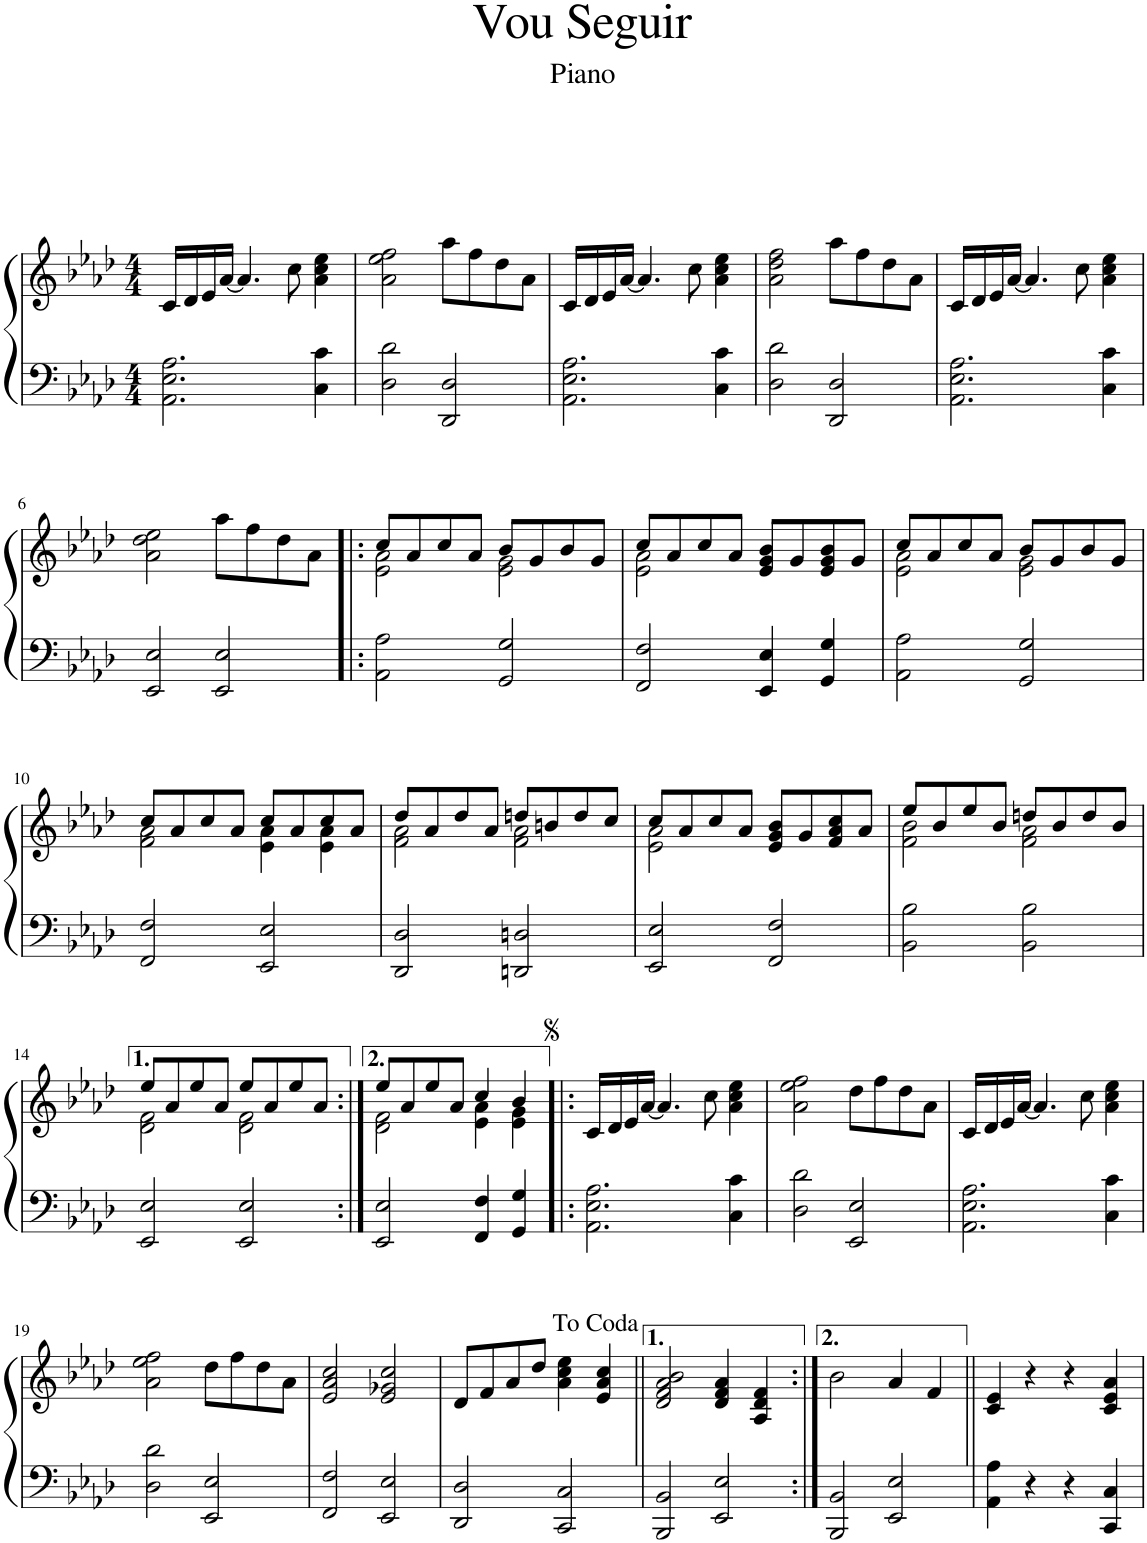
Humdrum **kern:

**kern	**kern
*part1	*part1
*staff2	*staff1
*I"Piano	*
*I'Pno.	*
*clefF4	*clefG2
*k[b-e-a-d-]	*k[b-e-a-d-]
*M4/4	*M4/4
=1	=1
2.AA-\ 2.E-\ 2.A-\	16c/LL
.	16d-/
.	16e-/
.	[16a-/JJ
.	4.a-/]
.	8cc\
4C\ 4c\	4a-\ 4cc\ 4ee-\
=2	=2
2D-\ 2d-\	2a-\ 2ee-\ 2ff\
2DD-/ 2D-/	8aa-\L
.	8ff\
.	8dd-\
.	8a-\J
=3	=3
2.AA-\ 2.E-\ 2.A-\	16c/LL
.	16d-/
.	16e-/
.	[16a-/JJ
.	4.a-/]
.	8cc\
4C\ 4c\	4a-\ 4cc\ 4ee-\
=4	=4
2D-\ 2d-\	2a-\ 2dd-\ 2ff\
2DD-/ 2D-/	8aa-\L
.	8ff\
.	8dd-\
.	8a-\J
=5	=5
2.AA-\ 2.E-\ 2.A-\	16c/LL
.	16d-/
.	16e-/
.	[16a-/JJ
.	4.a-/]
.	8cc\
4C\ 4c\	4a-\ 4cc\ 4ee-\
!!LO:LB:g=z
=6	=6
2EE-/ 2E-/	2a-\ 2dd-\ 2ee-\
2EE-/ 2E-/	8aa-\L
.	8ff\
.	8dd-\
.	8a-\J
=7!|:	=7!|:
*	*^
2AA-\ 2A-\	8cc/L	2e-\ 2a-\
.	8a-/	.
.	8cc/	.
.	8a-/J	.
2GG/ 2G/	8b-/L	2e-\ 2g\
.	8g/	.
.	8b-/	.
.	8g/J	.
=8	=8	=8
2FF/ 2F/	8cc/L	2e-\ 2a-\
.	8a-/	.
.	8cc/	.
.	8a-/J	.
4EE-/ 4E-/	8e-/ 8g/ 8b-/L	2ryy
.	8g/	.
4GG/ 4G/	8e-/ 8g/ 8b-/	.
.	8g/J	.
=9	=9	=9
2AA-\ 2A-\	8cc/L	2e-\ 2a-\
.	8a-/	.
.	8cc/	.
.	8a-/J	.
2GG/ 2G/	8b-/L	2e-\ 2g\
.	8g/	.
.	8b-/	.
.	8g/J	.
!!LO:LB:g=z	!!
=10	=10	=10
2FF/ 2F/	8cc/L	2f\ 2a-\
.	8a-/	.
.	8cc/	.
.	8a-/J	.
2EE-/ 2E-/	8cc/L	4e-\ 4a-\
.	8a-/	.
.	8cc/	4e-\ 4a-\
.	8a-/J	.
=11	=11	=11
2DD-/ 2D-/	8dd-/L	2f\ 2a-\
.	8a-/	.
.	8dd-/	.
.	8a-/J	.
2DDn/ 2Dn/	8ddn/L	2f\ 2a-\
.	8bn/	.
.	8dd/	.
.	8cc/J	.
=12	=12	=12
2EE-/ 2E-/	8cc/L	2e-\ 2a-\
.	8a-/	.
.	8cc/	.
.	8a-/J	.
2FF/ 2F/	8e-/ 8g/ 8b-/L	2ryy
.	8g/	.
.	8f/ 8a-/ 8cc/	.
.	8a-/J	.
=13	=13	=13
2BB-\ 2B-\	8ee-/L	2f\ 2b-\
.	8b-/	.
.	8ee-/	.
.	8b-/J	.
2BB-\ 2B-\	8ddn/L	2f\ 2a-\
.	8b-/	.
.	8dd/	.
.	8b-/J	.
!!LO:LB:g=z	!!
=14	=14	=14
2EE-/ 2E-/	8ee-/L	2d-\ 2f\
.	8a-/	.
.	8ee-/	.
.	8a-/J	.
2EE-/ 2E-/	8ee-/L	2d-\ 2f\
.	8a-/	.
.	8ee-/	.
.	8a-/J	.
=15:|!	=15:|!	=15:|!
2EE-/ 2E-/	8ee-/L	2d-\ 2f\
.	8a-/	.
.	8ee-/	.
.	8a-/J	.
4FF/ 4F/	4cc/	4e-\ 4a-\
4GG/ 4G/	4b-/	4e-\ 4g\
*	*v	*v
=16!|:	=16!|:
2.AA-\ 2.E-\ 2.A-\	16c/LL
.	16d-/
.	16e-/
.	[16a-/JJ
.	4.a-/]
.	8cc\
4C\ 4c\	4a-\ 4cc\ 4ee-\
=17	=17
2D-\ 2d-\	2a-\ 2ee-\ 2ff\
2EE-/ 2E-/	8dd-\L
.	8ff\
.	8dd-\
.	8a-\J
=18	=18
2.AA-\ 2.E-\ 2.A-\	16c/LL
.	16d-/
.	16e-/
.	[16a-/JJ
.	4.a-/]
.	8cc\
4C\ 4c\	4a-\ 4cc\ 4ee-\
!!LO:LB:g=z
=19	=19
2D-\ 2d-\	2a-\ 2ee-\ 2ff\
2EE-/ 2E-/	8dd-\L
.	8ff\
.	8dd-\
.	8a-\J
=20	=20
2FF/ 2F/	2e-/ 2a-/ 2cc/
2EE-/ 2E-/	2e-/ 2g-X/ 2cc/
=21	=21
2DD-/ 2D-/	8d-/L
.	8f/
.	8a-/
.	8dd-/J
2CC/ 2C/	4a-\ 4cc\ 4ee-\
.	4e-/ 4a-/ 4cc/
=22||	=22||
2BBB-/ 2BB-/	2d-/ 2f/ 2a-/ 2b-/
2EE-/ 2E-/	4d-/ 4f/ 4a-/
.	4A-/ 4d-/ 4f/
=23:|!	=23:|!
2BBB-/ 2BB-/	2b-\
2EE-/ 2E-/	4a-/
.	4f/
=24||	=24||
4AA-\ 4A-\	4c/ 4e-/
4r	4r
4r	4r
4CC/ 4C/	4c/ 4e-/ 4a-/
=	=
*-	*-
